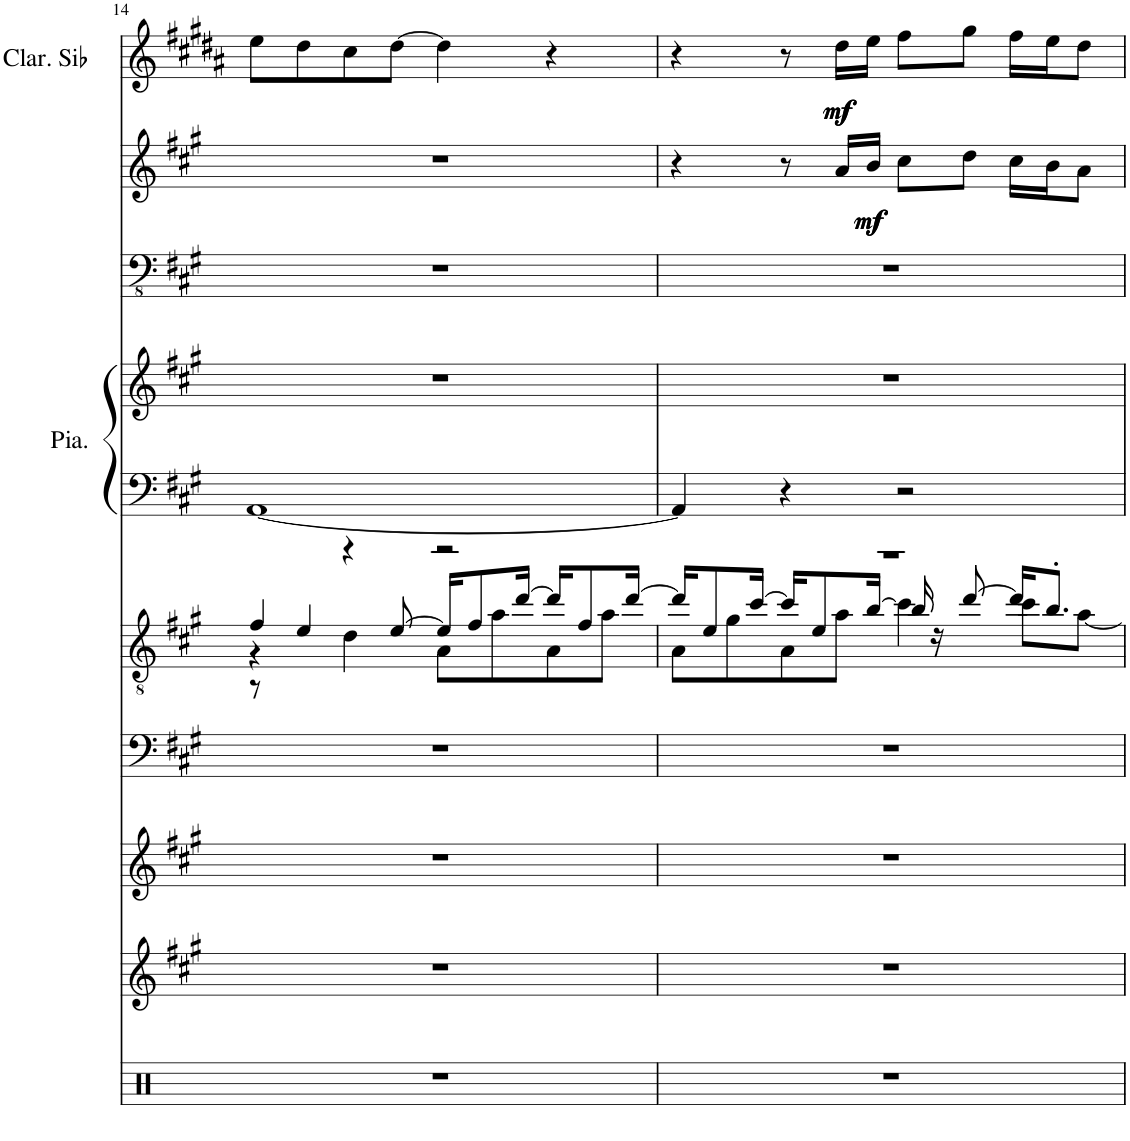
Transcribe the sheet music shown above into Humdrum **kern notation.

**kern	**kern	**kern	**kern	**kern	**kern	**kern	**kern	**kern	**dynam	**kern	**dynam
*part9	*part8	*part7	*part6	*part5	*part4	*part4	*part3	*part2	*part2	*part1	*part1
*staff10	*staff9	*staff8	*staff7	*staff6	*staff5	*staff4	*staff3	*staff2	*staff2	*staff1	*staff1
*I"Drums	*I"Brass	*I"Harp	*I"Strings	*I"Guitar	*I"Piano	*	*I"フレットレスエレキベース	*I"Voice	*	*I"Clarinette en Sib	*
*	*	*I'Hp	*I'Str	*	*I'Pia.	*	*	*	*	*I'Clar. Sib	*
!!LO:PB:g=z
*clefX	*clefG2	*clefG2	*clefF4	*clefGv2	*clefF4	*clefG2	*clefFv4	*clefG2	*	*clefG2	*
*	*	*	*	*	*	*	*	*	*	*Trd1c2	*
*k[f#c#g#]	*k[f#c#g#]	*k[f#c#g#]	*k[f#c#g#]	*k[f#c#g#]	*k[f#c#g#]	*k[f#c#g#]	*k[f#c#g#]	*k[f#c#g#]	*	*k[f#c#g#d#a#]	*
*M4/4	*M4/4	*M4/4	*M4/4	*M4/4	*M4/4	*M4/4	*M4/4	*M4/4	*	*M4/4	*
=14	=14	=14	=14	=14	=14	=14	=14	=14	=14	=14	=14
*	*	*	*	*^	*	*	*	*	*	*	*
*	*	*	*	*	*^	*	*	*	*	*	*	*
1r	1r	1r	1r	4f#/	4r	8r	[1AA	1r	1r	1r	.	8ee\L	.
.	.	.	.	.	.	4e/	.	.	.	.	.	8dd#\	.
.	.	.	.	4r	4d\	.	.	.	.	.	.	8cc#\	.
.	.	.	.	.	.	[8e/	.	.	.	.	.	[8dd#\J	.
.	.	.	.	2r	8A\L	16e/KL]	.	.	.	.	.	4dd#\]	.
.	.	.	.	.	.	8f#/	.	.	.	.	.	.	.
.	.	.	.	.	8a\	.	.	.	.	.	.	.	.
.	.	.	.	.	.	[16dd/Jk	.	.	.	.	.	.	.
.	.	.	.	.	8A\	16dd/KL]	.	.	.	.	.	4r	.
.	.	.	.	.	.	8f#/	.	.	.	.	.	.	.
.	.	.	.	.	8a\J	.	.	.	.	.	.	.	.
.	.	.	.	.	.	[16dd/Jk	.	.	.	.	.	.	.
=15	=15	=15	=15	=15	=15	=15	=15	=15	=15	=15	=15	=15	=15
1r	1r	1r	1r	1r	8A\L	16dd/KL]	4AA/]	1r	1r	4r	.	4r	.
.	.	.	.	.	.	8e/	.	.	.	.	.	.	.
.	.	.	.	.	8g#\	.	.	.	.	.	.	.	.
.	.	.	.	.	.	[16cc#/Jk	.	.	.	.	.	.	.
.	.	.	.	.	8A\	16cc#/KL]	4r	.	.	8r	.	8r	.
.	.	.	.	.	.	8e/	.	.	.	.	.	.	.
!	!	!	!	!	!	!	!	!	!	!	!	!	!LO:DY:b
!	!	!	!	!	!	!	!	!	!	!	!	!	!LO:DY:n=1:b
!	!	!	!	!	!	!	!	!	!	!	!	!	!LO:DY:n=2:b
.	.	.	.	.	8a\J	.	.	.	.	16a/LL	.	16dd#\LL	mf mf mf
!	!	!	!	!	!	!	!	!	!	!	!LO:DY:b	!	!
!	!	!	!	!	!	!	!	!	!	!	!LO:DY:n=1:b	!	!
!	!	!	!	!	!	!	!	!	!	!	!LO:DY:n=2:b	!	!
.	.	.	.	.	.	[16b/Jk	.	.	.	16b/JJ	mf mf mf	16ee\JJ	.
.	.	.	.	.	4cc#\	16b/]	2r	.	.	8cc#\L	.	8ff#\L	.
.	.	.	.	.	.	16r	.	.	.	.	.	.	.
.	.	.	.	.	.	[8dd/	.	.	.	8dd\J	.	8gg#\J	.
.	.	.	.	.	8cc#\L	16dd/KL]	.	.	.	16cc#\LL	.	16ff#\LL	.
.	.	.	.	.	.	8.b'/J	.	.	.	16b\J	.	16ee\J	.
.	.	.	.	.	[8a\J	.	.	.	.	8a\J	.	8dd#\J	.
*	*	*	*	*v	*v	*v	*	*	*	*	*	*	*
=	=	=	=	=	=	=	=	=	=	=	=
*-	*-	*-	*-	*-	*-	*-	*-	*-	*-	*-	*-
